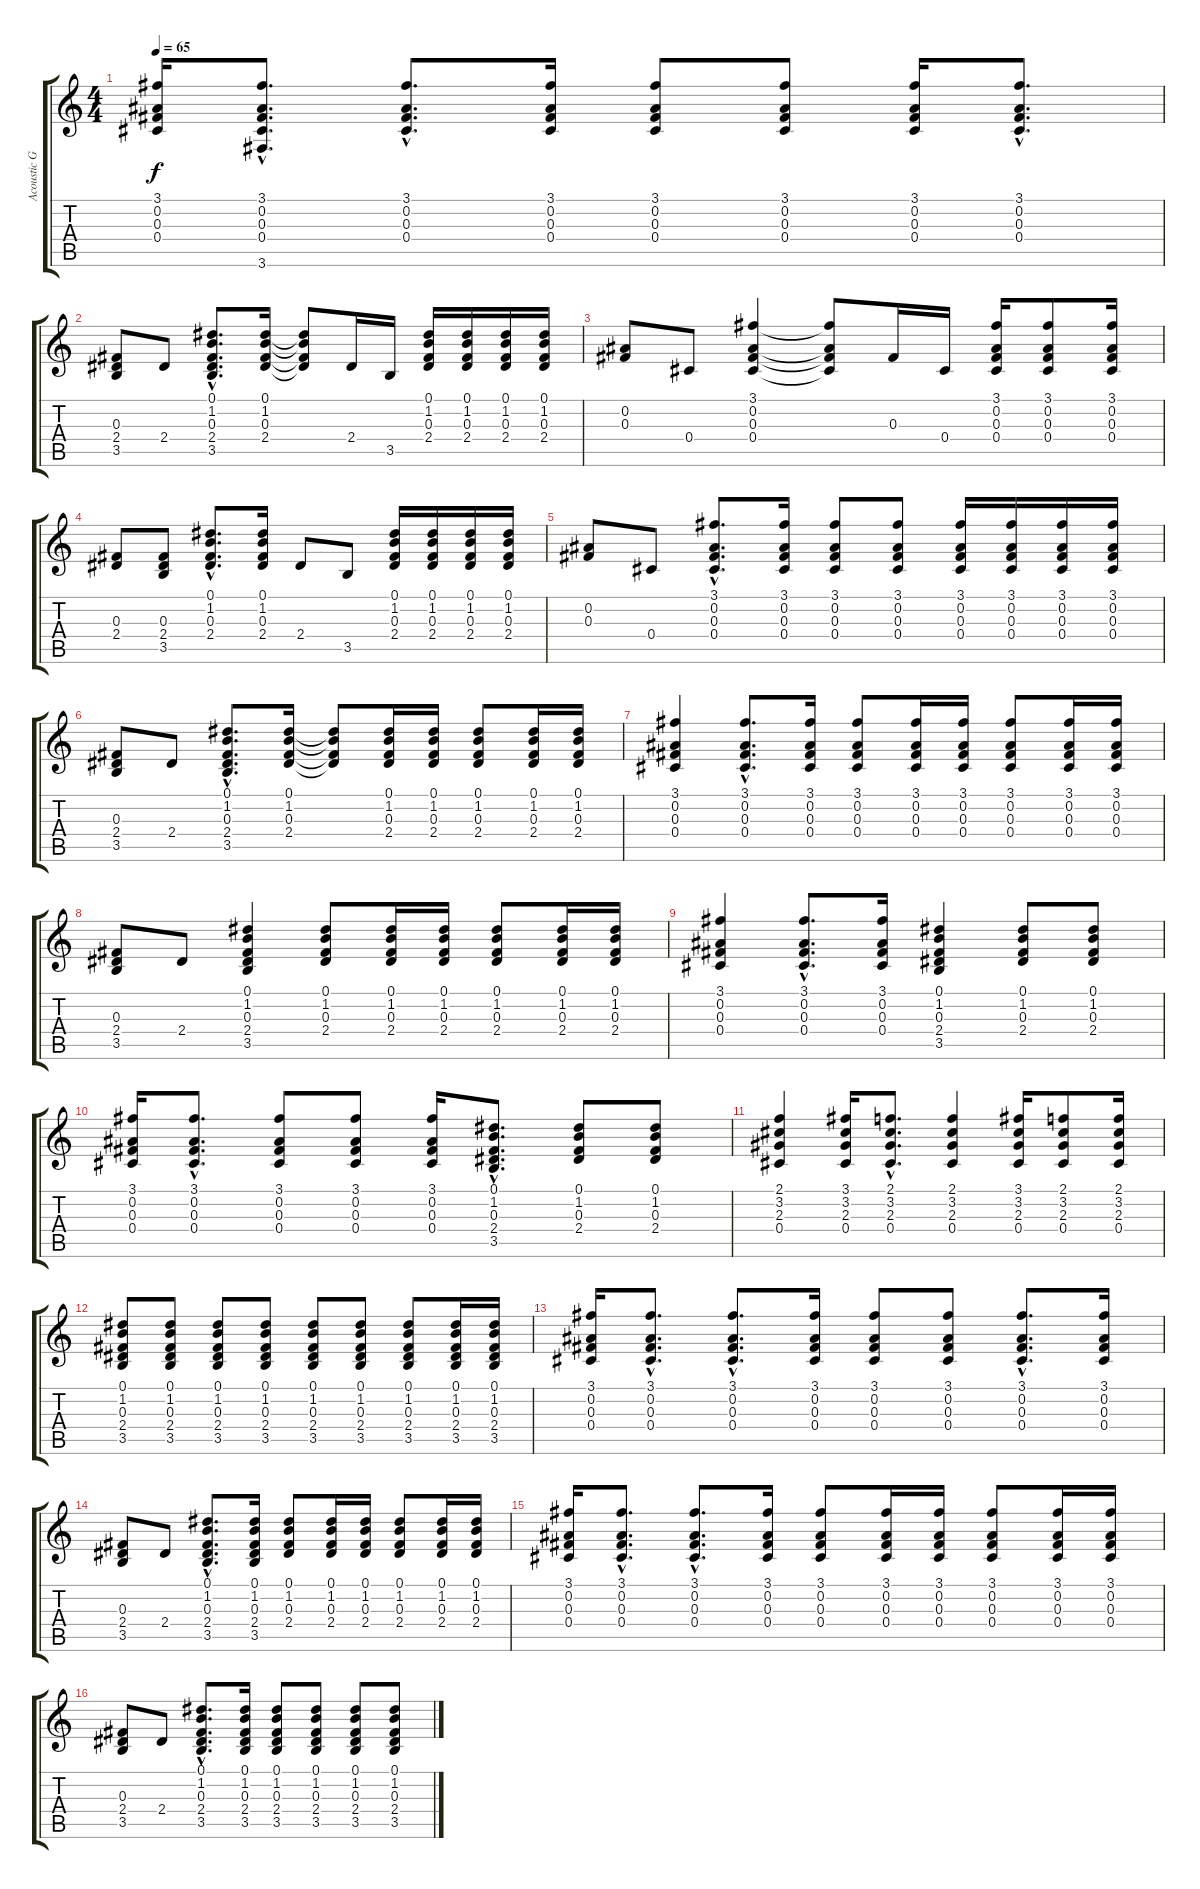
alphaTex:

\track ("Acoustic Guitar" "Acoustic G") {instrument acousticguitarsteel}
\staff {score tabs}
\tuning (Eb4 Bb3 Gb3 Db3 Ab2 Eb2) {hide}
\ts (4 4)
\tempo 65
\clef g2
\ks c
(3.1 0.2 0.3 0.4).16{dy f instrument acousticguitarsteel} (3.1{hac} 0.2{hac} 0.3{hac} 0.4{hac} 3.6{hac}).8{d} (3.1{hac} 0.2{hac} 0.3{hac} 0.4{hac}).8{d} (3.1 0.2 0.3 0.4).16 (3.1 0.2 0.3 0.4).8 (3.1 0.2 0.3 0.4).8 (3.1 0.2 0.3 0.4).16 (3.1{hac} 0.2{hac} 0.3{hac} 0.4{hac}).8{d} |
(0.3 2.4 3.5).8 2.4.8 (0.1{hac} 1.2{hac} 0.3{hac} 2.4{hac} 3.5{hac}).8{d} (0.1 1.2 0.3 2.4).16 (0.1{t} 1.2{t} 0.3{t} 2.4{t}).8 2.4.16 3.5.16 (0.1 1.2 0.3 2.4).16 (0.1 1.2 0.3 2.4).16 (0.1 1.2 0.3 2.4).16 (0.1 1.2 0.3 2.4).16 |
(0.2 0.3).8 0.4.8 (3.1 0.2 0.3 0.4).4 (3.1{t} 0.2{t} 0.3{t} 0.4{t}).8 0.3.16 0.4.16 (3.1 0.2 0.3 0.4).16 (3.1 0.2 0.3 0.4).8 (3.1 0.2 0.3 0.4).16 |
(0.3 2.4).8 (0.3 2.4 3.5).8 (0.1{hac} 1.2{hac} 0.3{hac} 2.4{hac}).8{d} (0.1 1.2 0.3 2.4).16 2.4.8 3.5.8 (0.1 1.2 0.3 2.4).16 (0.1 1.2 0.3 2.4).16 (0.1 1.2 0.3 2.4).16 (0.1 1.2 0.3 2.4).16 |
(0.2 0.3).8 0.4.8 (3.1{hac} 0.2{hac} 0.3{hac} 0.4{hac}).8{d} (3.1 0.2 0.3 0.4).16 (3.1 0.2 0.3 0.4).8 (3.1 0.2 0.3 0.4).8 (3.1 0.2 0.3 0.4).16 (3.1 0.2 0.3 0.4).16 (3.1 0.2 0.3 0.4).16 (3.1 0.2 0.3 0.4).16 |
(0.3 2.4 3.5).8 2.4.8 (0.1{hac} 1.2{hac} 0.3{hac} 2.4{hac} 3.5{hac}).8{d} (0.1 1.2 0.3 2.4).16 (0.1{t} 1.2{t} 0.3{t} 2.4{t}).8 (0.1 1.2 0.3 2.4).16 (0.1 1.2 0.3 2.4).16 (0.1 1.2 0.3 2.4).8 (0.1 1.2 0.3 2.4).16 (0.1 1.2 0.3 2.4).16 |
(3.1 0.2 0.3 0.4).4 (3.1{hac} 0.2{hac} 0.3{hac} 0.4{hac}).8{d} (3.1 0.2 0.3 0.4).16 (3.1 0.2 0.3 0.4).8 (3.1 0.2 0.3 0.4).16 (3.1 0.2 0.3 0.4).16 (3.1 0.2 0.3 0.4).8 (3.1 0.2 0.3 0.4).16 (3.1 0.2 0.3 0.4).16 |
(0.3 2.4 3.5).8 2.4.8 (0.1 1.2 0.3 2.4 3.5).4 (0.1 1.2 0.3 2.4).8 (0.1 1.2 0.3 2.4).16 (0.1 1.2 0.3 2.4).16 (0.1 1.2 0.3 2.4).8 (0.1 1.2 0.3 2.4).16 (0.1 1.2 0.3 2.4).16 |
(3.1 0.2 0.3 0.4).4 (3.1{hac} 0.2{hac} 0.3{hac} 0.4{hac}).8{d} (3.1 0.2 0.3 0.4).16 (0.1 1.2 0.3 2.4 3.5).4 (0.1 1.2 0.3 2.4).8 (0.1 1.2 0.3 2.4).8 |
(3.1 0.2 0.3 0.4).16 (3.1{hac} 0.2{hac} 0.3{hac} 0.4{hac}).8{d} (3.1 0.2 0.3 0.4).8 (3.1 0.2 0.3 0.4).8 (3.1 0.2 0.3 0.4).16 (0.1{hac} 1.2{hac} 0.3{hac} 2.4{hac} 3.5{hac}).8{d} (0.1 1.2 0.3 2.4).8 (0.1 1.2 0.3 2.4).8 |
(2.1 3.2 2.3 0.4).4 (3.1 3.2 2.3 0.4).16 (2.1{hac} 3.2{hac} 2.3{hac} 0.4{hac}).8{d} (2.1 3.2 2.3 0.4).4 (3.1 3.2 2.3 0.4).16 (2.1 3.2 2.3 0.4).8 (2.1 3.2 2.3 0.4).16 |
(0.1 1.2 0.3 2.4 3.5).8 (0.1 1.2 0.3 2.4 3.5).8 (0.1 1.2 0.3 2.4 3.5).8 (0.1 1.2 0.3 2.4 3.5).8 (0.1 1.2 0.3 2.4 3.5).8 (0.1 1.2 0.3 2.4 3.5).8 (0.1 1.2 0.3 2.4 3.5).8 (0.1 1.2 0.3 2.4 3.5).16 (0.1 1.2 0.3 2.4 3.5).16 |
(3.1 0.2 0.3 0.4).16 (3.1{hac} 0.2{hac} 0.3{hac} 0.4{hac}).8{d} (3.1{hac} 0.2{hac} 0.3{hac} 0.4{hac}).8{d} (3.1 0.2 0.3 0.4).16 (3.1 0.2 0.3 0.4).8 (3.1 0.2 0.3 0.4).8 (3.1{hac} 0.2{hac} 0.3{hac} 0.4{hac}).8{d} (3.1 0.2 0.3 0.4).16 |
(0.3 2.4 3.5).8 2.4.8 (0.1{hac} 1.2{hac} 0.3{hac} 2.4{hac} 3.5{hac}).8{d} (0.1 1.2 0.3 2.4 3.5).16 (0.1 1.2 0.3 2.4).8 (0.1 1.2 0.3 2.4).16 (0.1 1.2 0.3 2.4).16 (0.1 1.2 0.3 2.4).8 (0.1 1.2 0.3 2.4).16 (0.1 1.2 0.3 2.4).16 |
(3.1 0.2 0.3 0.4).16 (3.1{hac} 0.2{hac} 0.3{hac} 0.4{hac}).8{d} (3.1{hac} 0.2{hac} 0.3{hac} 0.4{hac}).8{d} (3.1 0.2 0.3 0.4).16 (3.1 0.2 0.3 0.4).8 (3.1 0.2 0.3 0.4).16 (3.1 0.2 0.3 0.4).16 (3.1 0.2 0.3 0.4).8 (3.1 0.2 0.3 0.4).16 (3.1 0.2 0.3 0.4).16 |
(0.3 2.4 3.5).8 2.4.8 (0.1{hac} 1.2{hac} 0.3{hac} 2.4{hac} 3.5{hac}).8{d} (0.1 1.2 0.3 2.4 3.5).16 (0.1 1.2 0.3 2.4 3.5).8 (0.1 1.2 0.3 2.4 3.5).8 (0.1 1.2 0.3 2.4 3.5).8 (0.1 1.2 0.3 2.4 3.5).8
